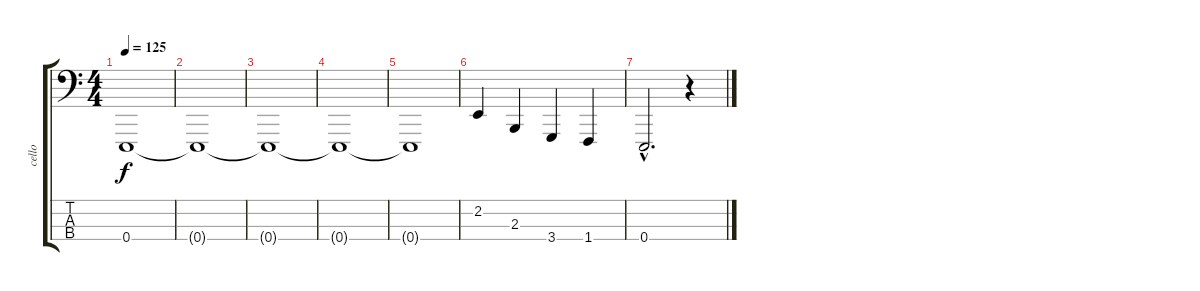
\track ("cello" "cello") {instrument cello}
\staff {score tabs}
\tuning (G2 D2 A1 E1) {hide}
\ts (4 4)
\tempo 125
\clef f4
\ks c
0.4{t}.1{dy f} |
0.4{t}.1 |
0.4{t}.1 |
0.4{t}.1 |
0.4{t}.1 |
2.2.4 2.3.4 3.4.4 1.4.4 |
0.4{hac}.2{d} r.4
